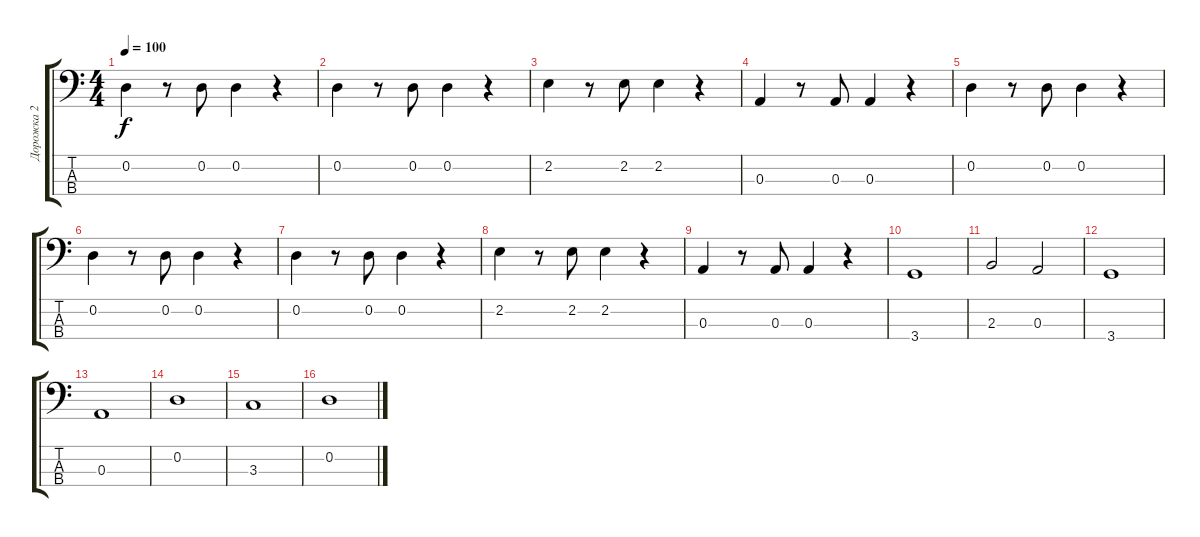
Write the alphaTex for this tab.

\track ("Дорожка 2" "Дорожка 2") {instrument electricbassfinger}
\staff {score tabs}
\tuning (G2 D2 A1 E1) {hide}
\ts (4 4)
\tempo 100
\clef f4
\ks c
0.2.4{dy f} r.8 0.2.8 0.2.4 r.4 |
0.2.4 r.8 0.2.8 0.2.4 r.4 |
2.2.4 r.8 2.2.8 2.2.4 r.4 |
0.3.4 r.8 0.3.8 0.3.4 r.4 |
0.2.4 r.8 0.2.8 0.2.4 r.4 |
0.2.4 r.8 0.2.8 0.2.4 r.4 |
0.2.4 r.8 0.2.8 0.2.4 r.4 |
2.2.4 r.8 2.2.8 2.2.4 r.4 |
0.3.4 r.8 0.3.8 0.3.4 r.4 |
3.4.1 |
2.3.2 0.3.2 |
3.4.1 |
0.3.1 |
0.2.1 |
3.3.1 |
0.2.1
